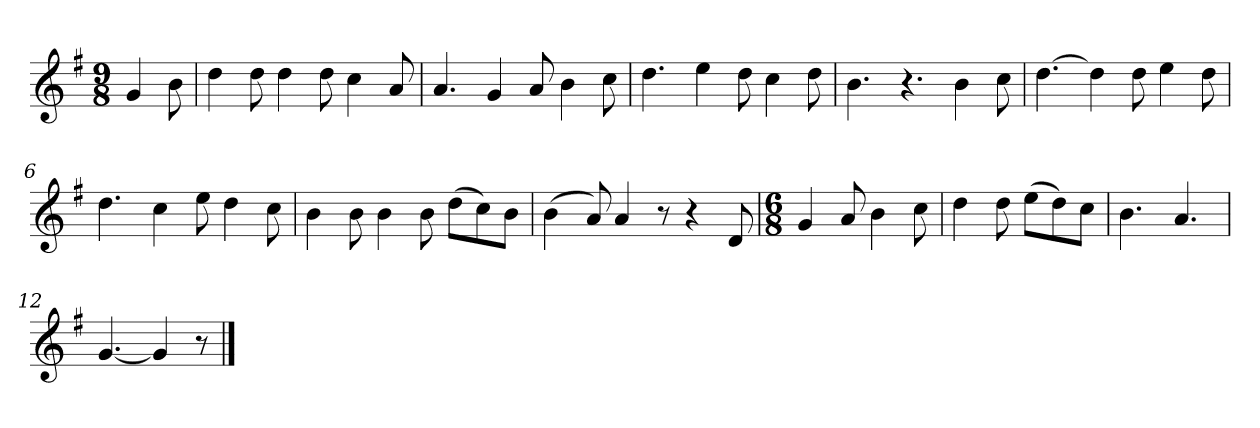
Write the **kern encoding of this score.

**kern
*part1
*staff1
*k[f#]
*M9/8
*MM120
=
4g
8b
=1
4dd
8dd
4dd
8dd
4cc
8a
=2
4.a
4g
8a
4b
8cc
=3
4.dd
4ee
8dd
4cc
8dd
=4
4.b
4.r
4b
8cc
=5
[4.dd
4dd]
8dd
4ee
8dd
=6
4.dd
4cc
8ee
4dd
8cc
=7
4b
8b
4b
8b
(8ddL
8cc)
8bJ
=8
(4b
8a)
4a
8r
4r
8d
=9
*M6/8
4g
8a
4b
8cc
=10
4dd
8dd
(8eeL
8dd)
8ccJ
=11
4.b
4.a
=12
[4.g
4g]
8r
==
*-
